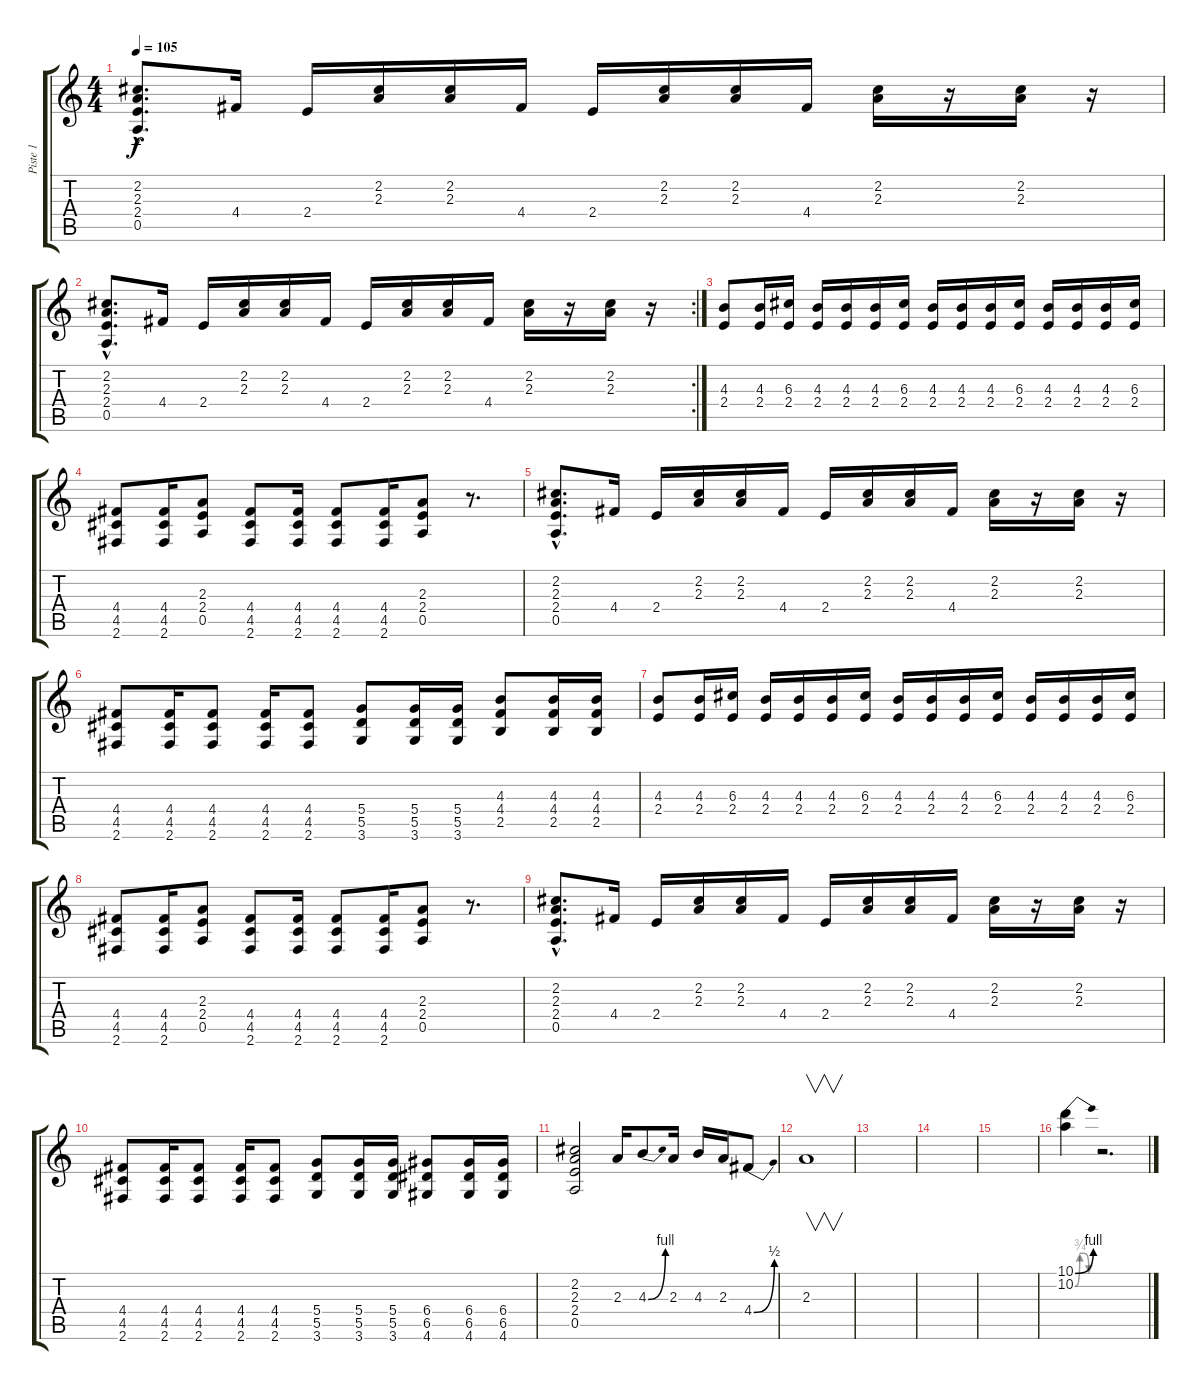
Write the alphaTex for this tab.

\track ("Piste 1" "Piste 1") {instrument electricguitarclean}
\staff {score tabs}
\tuning (E4 B3 G3 D3 A2 E2) {hide}
\ts (4 4)
\tempo 105
\clef g2
\ks c
(2.2{hac} 2.3{hac} 2.4{hac} 0.5{hac}).8{d dy f} 4.4.16 2.4.16 (2.2 2.3).16 (2.2 2.3).16 4.4.16 2.4.16 (2.2 2.3).16 (2.2 2.3).16 4.4.16 (2.2 2.3).16 r.16 (2.2 2.3).16 r.16 |
\rc 2
(2.2{hac} 2.3{hac} 2.4{hac} 0.5{hac}).8{d} 4.4.16 2.4.16 (2.2 2.3).16 (2.2 2.3).16 4.4.16 2.4.16 (2.2 2.3).16 (2.2 2.3).16 4.4.16 (2.2 2.3).16 r.16 (2.2 2.3).16 r.16 |
(4.3 2.4).8 (4.3 2.4).16 (6.3 2.4).16 (4.3 2.4).16 (4.3 2.4).16 (4.3 2.4).16 (6.3 2.4).16 (4.3 2.4).16 (4.3 2.4).16 (4.3 2.4).16 (6.3 2.4).16 (4.3 2.4).16 (4.3 2.4).16 (4.3 2.4).16 (6.3 2.4).16 |
(4.4 4.5 2.6).8 (4.4 4.5 2.6).16 (2.3 2.4 0.5).8 (4.4 4.5 2.6).8 (4.4 4.5 2.6).16 (4.4 4.5 2.6).8 (4.4 4.5 2.6).16 (2.3 2.4 0.5).8 r.8{d} |
(2.2{hac} 2.3{hac} 2.4{hac} 0.5{hac}).8{d} 4.4.16 2.4.16 (2.2 2.3).16 (2.2 2.3).16 4.4.16 2.4.16 (2.2 2.3).16 (2.2 2.3).16 4.4.16 (2.2 2.3).16 r.16 (2.2 2.3).16 r.16 |
(4.4 4.5 2.6).8 (4.4 4.5 2.6).16 (4.4 4.5 2.6).8 (4.4 4.5 2.6).16 (4.4 4.5 2.6).8 (5.4 5.5 3.6).8 (5.4 5.5 3.6).16 (5.4 5.5 3.6).16 (4.3 4.4 2.5).8 (4.3 4.4 2.5).16 (4.3 4.4 2.5).16 |
(4.3 2.4).8 (4.3 2.4).16 (6.3 2.4).16 (4.3 2.4).16 (4.3 2.4).16 (4.3 2.4).16 (6.3 2.4).16 (4.3 2.4).16 (4.3 2.4).16 (4.3 2.4).16 (6.3 2.4).16 (4.3 2.4).16 (4.3 2.4).16 (4.3 2.4).16 (6.3 2.4).16 |
(4.4 4.5 2.6).8 (4.4 4.5 2.6).16 (2.3 2.4 0.5).8 (4.4 4.5 2.6).8 (4.4 4.5 2.6).16 (4.4 4.5 2.6).8 (4.4 4.5 2.6).16 (2.3 2.4 0.5).8 r.8{d} |
(2.2{hac} 2.3{hac} 2.4{hac} 0.5{hac}).8{d} 4.4.16 2.4.16 (2.2 2.3).16 (2.2 2.3).16 4.4.16 2.4.16 (2.2 2.3).16 (2.2 2.3).16 4.4.16 (2.2 2.3).16 r.16 (2.2 2.3).16 r.16 |
(4.4 4.5 2.6).8 (4.4 4.5 2.6).16 (4.4 4.5 2.6).8 (4.4 4.5 2.6).16 (4.4 4.5 2.6).8 (5.4 5.5 3.6).8 (5.4 5.5 3.6).16 (5.4 5.5 3.6).16 (6.4 6.5 4.6).8 (6.4 6.5 4.6).16 (6.4 6.5 4.6).16 |
(2.2 2.3 2.4 0.5).2 2.3.16 4.3{be (bend 0 0 60 4)}.8 2.3.16 4.3.16 2.3.16 4.4{be (bend 0 0 60 2)}.8 |
2.3.1{v} |
|
|
|
(10.1{be (bend 0 0 60 4)} 10.2{be (custom 0 0 15 3 30 3 45 0 60 0)}).4 r.2{d}
